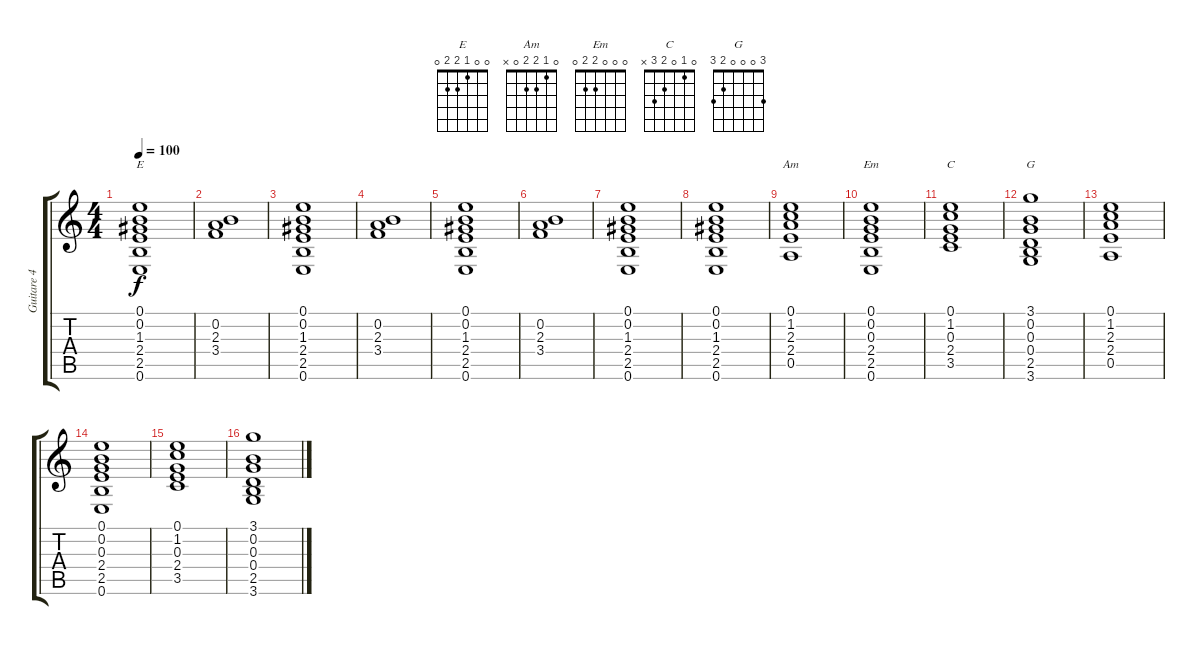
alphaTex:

\track ("Guitare 4 (accords)" "Guitare 4 ") {instrument acousticguitarsteel}
\staff {score tabs}
\tuning (E4 B3 G3 D3 A2 E2) {hide}
\chord ("E" 0 0 1 2 2 0)
\chord ("Am" 0 1 2 2 0 x)
\chord ("Em" 0 0 0 2 2 0)
\chord ("C" 0 1 0 2 3 x)
\chord ("G" 3 0 0 0 2 3)
\ts (4 4)
\tempo 100
\clef g2
\ks c
(0.1 0.2 1.3 2.4 2.5 0.6).1{ch "E" dy f} |
(0.2 2.3 3.4).1 |
(0.1 0.2 1.3 2.4 2.5 0.6).1 |
(0.2 2.3 3.4).1 |
(0.1 0.2 1.3 2.4 2.5 0.6).1 |
(0.2 2.3 3.4).1 |
(0.1 0.2 1.3 2.4 2.5 0.6).1 |
(0.1 0.2 1.3 2.4 2.5 0.6).1 |
(0.1 1.2 2.3 2.4 0.5).1{ch "Am"} |
(0.1 0.2 0.3 2.4 2.5 0.6).1{ch "Em"} |
(0.1 1.2 0.3 2.4 3.5).1{ch "C"} |
(3.1 0.2 0.3 0.4 2.5 3.6).1{ch "G"} |
(0.1 1.2 2.3 2.4 0.5).1 |
(0.1 0.2 0.3 2.4 2.5 0.6).1 |
(0.1 1.2 0.3 2.4 3.5).1 |
(3.1 0.2 0.3 0.4 2.5 3.6).1
